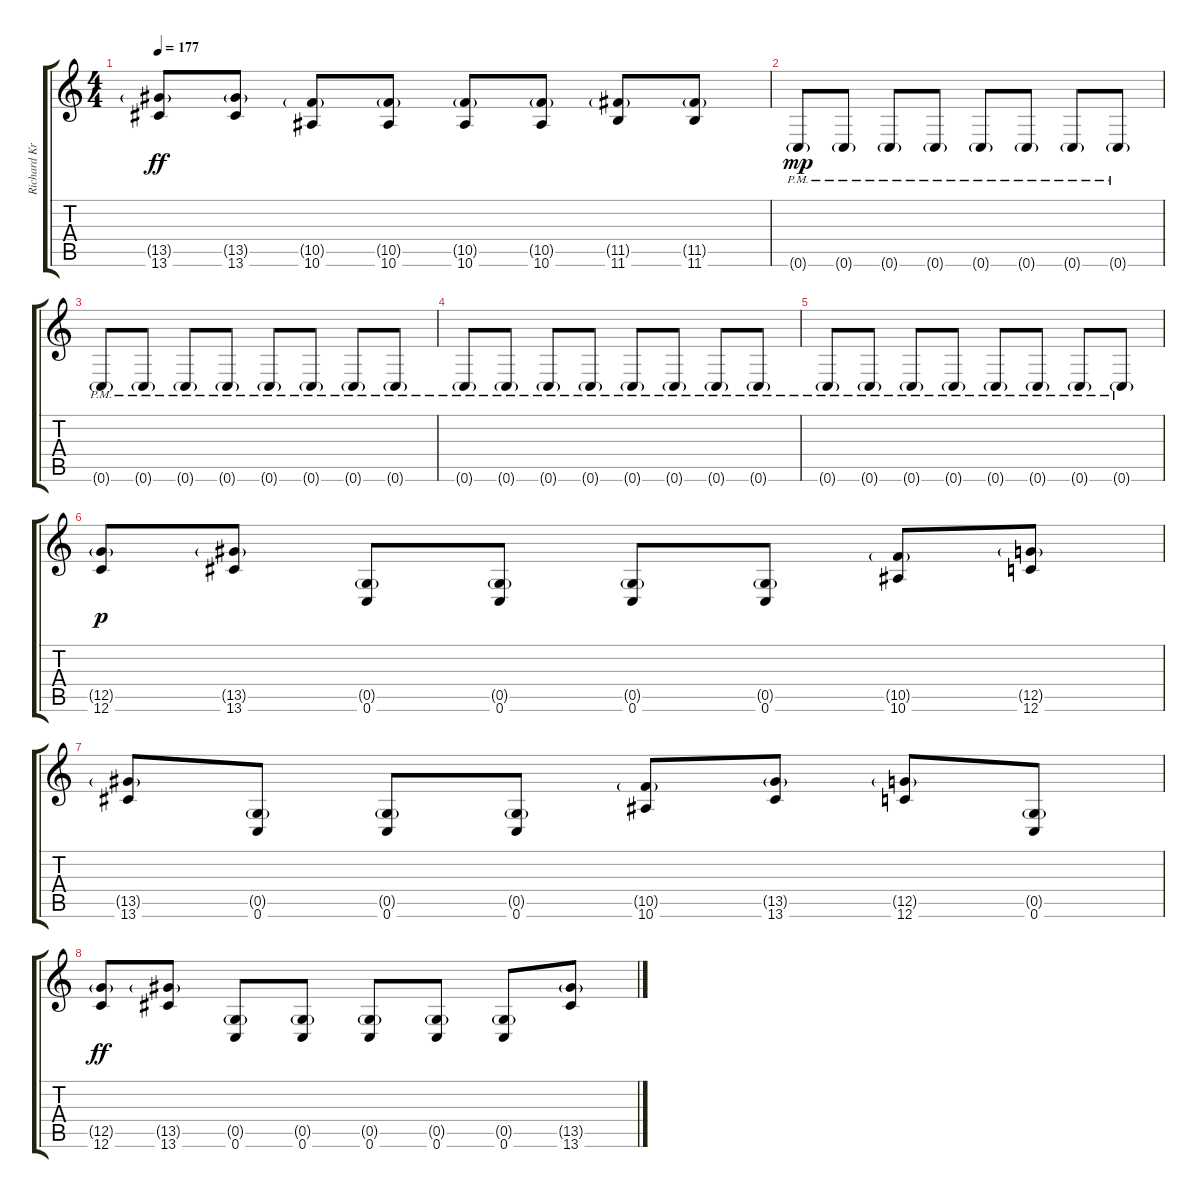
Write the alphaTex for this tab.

\track ("Richard Kruspe [guitar]" "Richard Kr") {instrument distortionguitar}
\staff {score tabs}
\tuning (D4 A3 F3 C3 G2 C2) {hide}
\ts (4 4)
\tempo 177
\clef g2
\ks c
(13.5{g} 13.6).8{dy ff} (13.5{g} 13.6).8 (10.5{g} 10.6).8 (10.5{g} 10.6).8 (10.5{g} 10.6).8 (10.5{g} 10.6).8 (11.5{g} 11.6).8 (11.5{g} 11.6).8 |
0.6{g pm}.8{dy mp} 0.6{g pm}.8 0.6{g pm}.8 0.6{g pm}.8 0.6{g pm}.8 0.6{g pm}.8 0.6{g pm}.8 0.6{g pm}.8 |
0.6{g pm}.8 0.6{g pm}.8 0.6{g pm}.8 0.6{g pm}.8 0.6{g pm}.8 0.6{g pm}.8 0.6{g pm}.8 0.6{g pm}.8 |
0.6{g pm}.8 0.6{g pm}.8 0.6{g pm}.8 0.6{g pm}.8 0.6{g pm}.8 0.6{g pm}.8 0.6{g pm}.8 0.6{g pm}.8 |
0.6{g pm}.8 0.6{g pm}.8 0.6{g pm}.8 0.6{g pm}.8 0.6{g pm}.8 0.6{g pm}.8 0.6{g pm}.8 0.6{g pm}.8 |
(12.5{g} 12.6).8{dy p} (13.5{g} 13.6).8 (0.5{g} 0.6).8 (0.5{g} 0.6).8 (0.5{g} 0.6).8 (0.5{g} 0.6).8 (10.5{g} 10.6).8 (12.5{g} 12.6).8 |
(13.5{g} 13.6).8 (0.5{g} 0.6).8 (0.5{g} 0.6).8 (0.5{g} 0.6).8 (10.5{g} 10.6).8 (13.5{g} 13.6).8 (12.5{g} 12.6).8 (0.5{g} 0.6).8 |
(12.5{g} 12.6).8{dy ff} (13.5{g} 13.6).8 (0.5{g} 0.6).8 (0.5{g} 0.6).8 (0.5{g} 0.6).8 (0.5{g} 0.6).8 (0.5{g} 0.6).8 (13.5{g} 13.6).8
